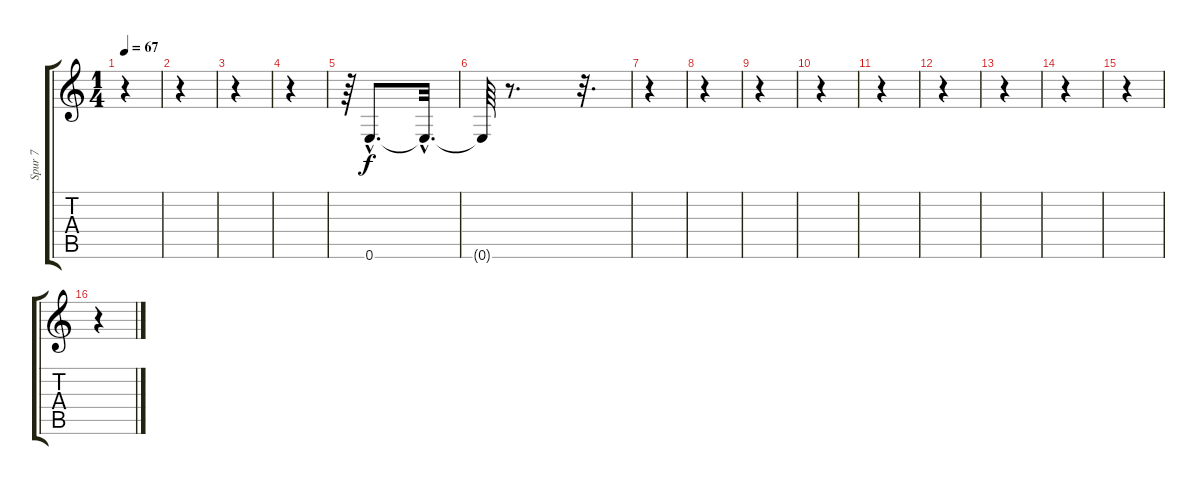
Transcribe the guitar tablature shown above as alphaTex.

\track ("Spur 7" "Spur 7") {instrument acousticguitarnylon}
\staff {score tabs}
\tuning (E4 B3 G3 D3 A2 E2) {hide}
\ts (1 4)
\tempo 67
\clef g2
\ks c
r.4{dy f} |
r.4 |
r.4 |
r.4 |
r.64 0.6{hac}.8{d volume 14 balance 8} 0.6{hac t}.32{d} |
0.6{t}.64 r.8{d} r.32{d} |
r.4 |
r.4 |
r.4 |
r.4 |
r.4 |
r.4 |
r.4 |
r.4 |
r.4 |
r.4
